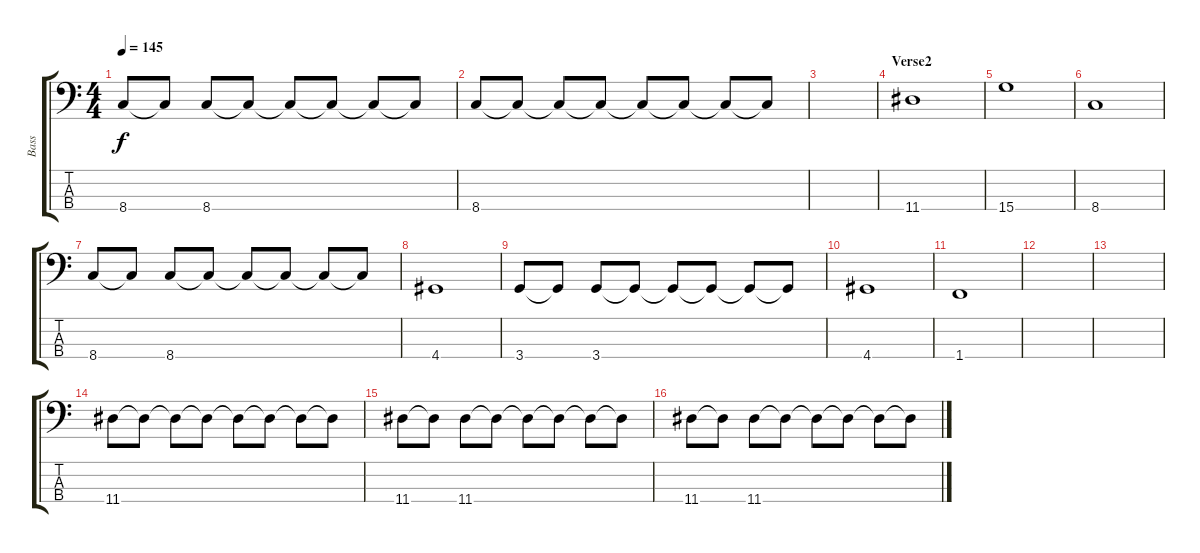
\track ("Bass" "Bass") {instrument electricbassfinger}
\staff {score tabs}
\tuning (G2 D2 A1 E1) {hide}
\ts (4 4)
\tempo 145
\clef f4
\ks c
8.4.8{dy f} 8.4{t}.8 8.4.8 8.4{t}.8 8.4{t}.8 8.4{t}.8 8.4{t}.8 8.4{t}.8 |
8.4.8 8.4{t}.8 8.4{t}.8 8.4{t}.8 8.4{t}.8 8.4{t}.8 8.4{t}.8 8.4{t}.8 |
|
\section ("" "Verse2")
11.4.1 |
15.4.1 |
8.4.1 |
8.4.8 8.4{t}.8 8.4.8 8.4{t}.8 8.4{t}.8 8.4{t}.8 8.4{t}.8 8.4{t}.8 |
4.4.1 |
3.4.8 3.4{t}.8 3.4.8 3.4{t}.8 3.4{t}.8 3.4{t}.8 3.4{t}.8 3.4{t}.8 |
4.4.1 |
1.4.1 |
|
|
11.4.8 11.4{t}.8 11.4{t}.8 11.4{t}.8 11.4{t}.8 11.4{t}.8 11.4{t}.8 11.4{t}.8 |
11.4.8 11.4{t}.8 11.4.8 11.4{t}.8 11.4{t}.8 11.4{t}.8 11.4{t}.8 11.4{t}.8 |
11.4.8 11.4{t}.8 11.4.8 11.4{t}.8 11.4{t}.8 11.4{t}.8 11.4{t}.8 11.4{t}.8
